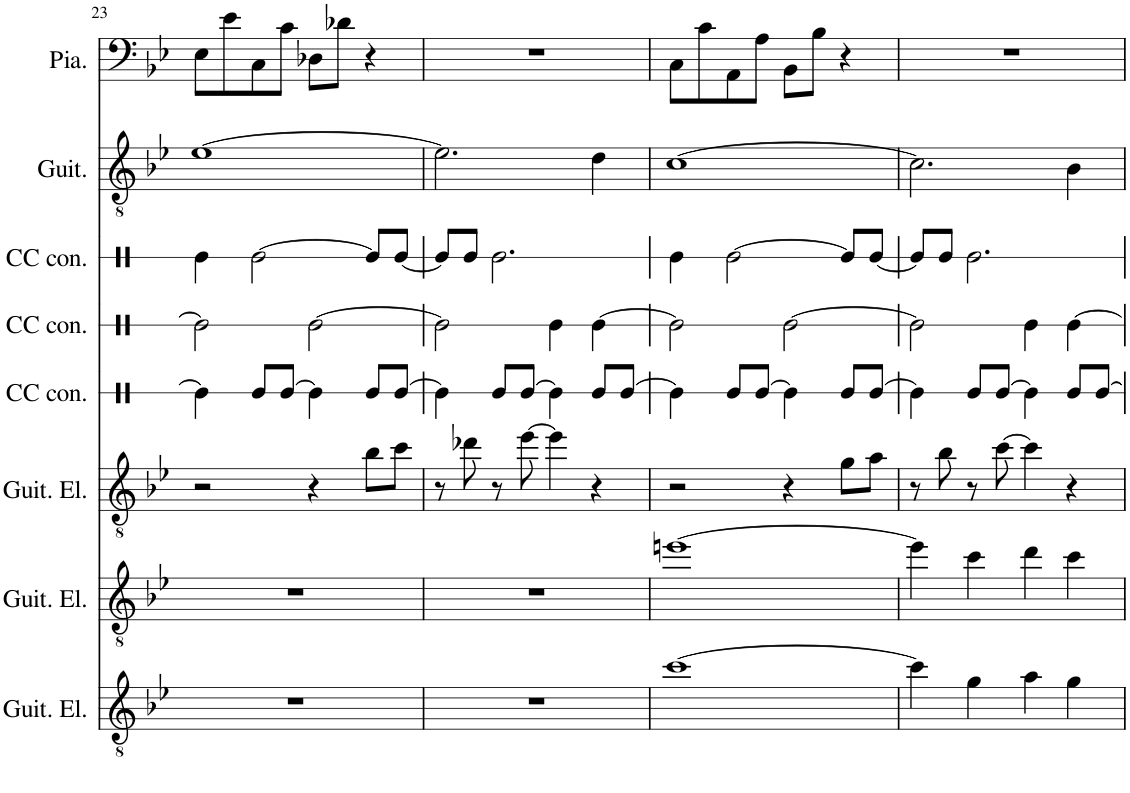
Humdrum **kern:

**kern	**kern	**kern	**kern	**kern	**kern	**kern	**kern
*part8	*part7	*part6	*part5	*part4	*part3	*part2	*part1
*staff8	*staff7	*staff6	*staff5	*staff4	*staff3	*staff2	*staff1
*I"Guitare électrique, Track: 0x99E39E	*I"Guitare électrique, Track: 0x99E23C	*I"Guitare électrique, Track: 0x99E078	*I"Caisse claire de concert, Track: 0x99DF8E	*I"Caisse claire de concert, Track: 0x99DDAD	*I"Caisse claire de concert, Track: 0x99DBE2	*I"Guitare acoustique, Track: 0x99DA6D	*I"Piano, NCS_BGM_UNDERGROUND_SHELL
*I'Guit. El.	*I'Guit. El.	*I'Guit. El.	*I'CC con.	*I'CC con.	*I'CC con.	*I'Guit.	*I'Pia.
!!LO:PB:g=z
*clefGv2	*clefGv2	*clefGv2	*clefX	*clefX	*clefX	*clefGv2	*clefF4
*k[b-e-]	*k[b-e-]	*k[b-e-]	*k[b-e-]	*k[b-e-]	*k[b-e-]	*k[b-e-]	*k[b-e-]
*M4/4	*M4/4	*M4/4	*M4/4	*M4/4	*M4/4	*M4/4	*M4/4
=23	=23	=23	=23	=23	=23	=23	=23
1r	1r	2r	4Re\]	2Re\]	4Re\	[1e-	8E-\L
.	.	.	.	.	.	.	8e-\
.	.	.	8Re/L	.	[2Re\	.	8C\
.	.	.	[8Re/J	.	.	.	8c\J
.	.	4r	4Re\]	[2Re\	.	.	8D-X\L
.	.	.	.	.	.	.	8d-X\J
.	.	8b-\L	8Re/L	.	8Re/L]	.	4r
.	.	8cc\J	[8Re/J	.	[8Re/J	.	.
=24	=24	=24	=24	=24	=24	=24	=24
1r	1r	8r	4Re\]	2Re\]	8Re/L]	2.e-\]	1r
.	.	8dd-X\	.	.	8Re/J	.	.
.	.	8r	8Re/L	.	2.Re\	.	.
.	.	[8ee-\	[8Re/J	.	.	.	.
.	.	4ee-\]	4Re\]	4Re\	.	.	.
.	.	4r	8Re/L	[4Re\	.	4d\	.
.	.	.	[8Re/J	.	.	.	.
=25	=25	=25	=25	=25	=25	=25	=25
[1cc	[1een	2r	4Re\]	2Re\]	4Re\	[1c	8C\L
.	.	.	.	.	.	.	8c\
.	.	.	8Re/L	.	[2Re\	.	8AA\
.	.	.	[8Re/J	.	.	.	8A\J
.	.	4r	4Re\]	[2Re\	.	.	8BB-\L
.	.	.	.	.	.	.	8B-\J
.	.	8g\L	8Re/L	.	8Re/L]	.	4r
.	.	8a\J	[8Re/J	.	[8Re/J	.	.
=26	=26	=26	=26	=26	=26	=26	=26
4cc\]	4ee\]	8r	4Re\]	2Re\]	8Re/L]	2.c\]	1r
.	.	8b-\	.	.	8Re/J	.	.
4g\	4cc\	8r	8Re/L	.	2.Re\	.	.
.	.	[8cc\	[8Re/J	.	.	.	.
4a\	4dd\	4cc\]	4Re\]	4Re\	.	.	.
4g\	4cc\	4r	8Re/L	[4Re\	.	4B-\	.
.	.	.	[8Re/J	.	.	.	.
=	=	=	=	=	=	=	=
*-	*-	*-	*-	*-	*-	*-	*-
